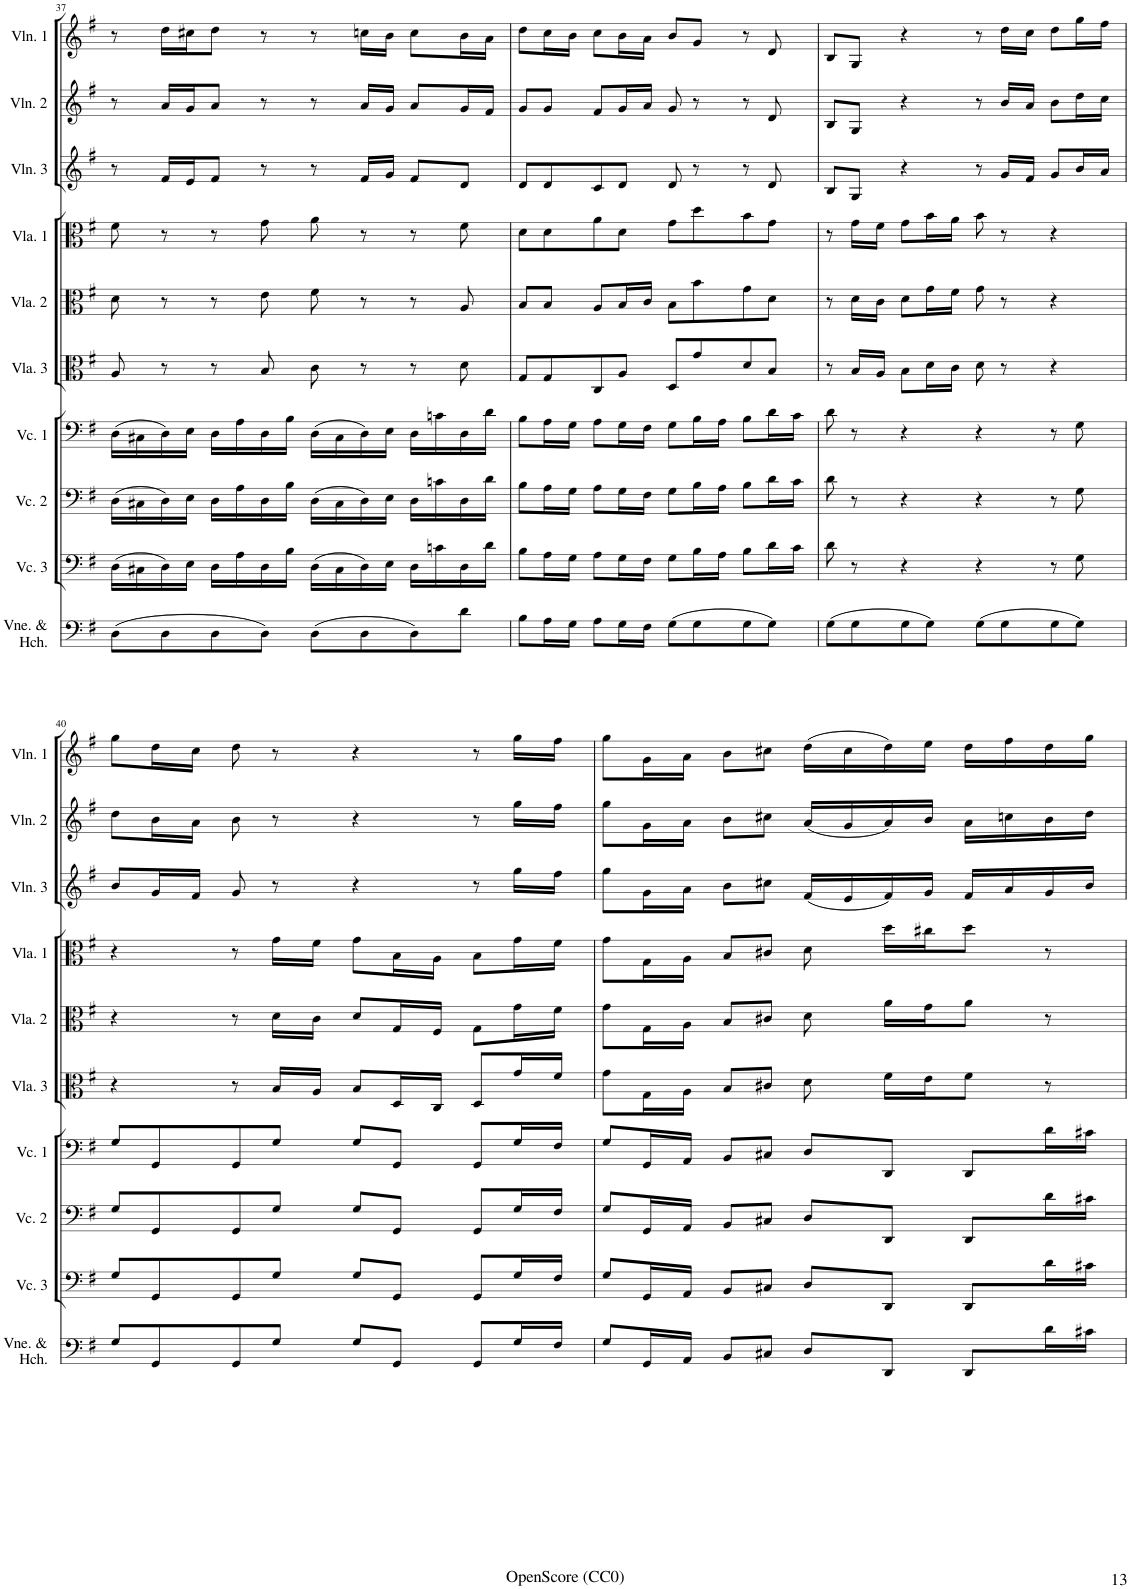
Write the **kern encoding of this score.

**kern	**kern	**kern	**kern	**kern	**kern	**kern	**kern	**kern	**kern
*part10	*part9	*part8	*part7	*part6	*part5	*part4	*part3	*part2	*part1
*staff10	*staff9	*staff8	*staff7	*staff6	*staff5	*staff4	*staff3	*staff2	*staff1
*I"Violone &amp; Harpsichord	*I"Violoncello 3	*I"Violoncello 2	*I"Violoncello 1	*I"Viola 3	*I"Viola 2	*I"Viola 1	*I"Violin 3	*I"Violin 2	*I"Violin 1
*I'Vne. &amp; Hch.	*I'Vc. 3	*I'Vc. 2	*I'Vc. 1	*I'Vla. 3	*I'Vla. 2	*I'Vla. 1	*I'Vln. 3	*I'Vln. 2	*I'Vln. 1
!!LO:PB:g=z
*clefF4	*clefF4	*clefF4	*clefF4	*clefC3	*clefC3	*clefC3	*clefG2	*clefG2	*clefG2
*k[f#]	*k[f#]	*k[f#]	*k[f#]	*k[f#]	*k[f#]	*k[f#]	*k[f#]	*k[f#]	*k[f#]
*M4/4	*M4/4	*M4/4	*M4/4	*M4/4	*M4/4	*M4/4	*M4/4	*M4/4	*M4/4
*met(c|)	*met(c|)	*met(c|)	*met(c|)	*met(c|)	*met(c|)	*met(c|)	*met(c|)	*met(c|)	*met(c|)
=37	=37	=37	=37	=37	=37	=37	=37	=37	=37
(8D\L	(16D\LL	(16D\LL	(16D\LL	8A/	8d\	8f#\	8r	8r	8r
.	16C#X\	16C#X\	16C#X\	.	.	.	.	.	.
8D\	16D\)	16D\)	16D\)	8r	8r	8r	16f#/LL	16a/LL	16dd\LL
.	16E\JJ	16E\JJ	16E\JJ	.	.	.	16e/J	16g/J	16cc#X\J
8D\	16D\LL	16D\LL	16D\LL	8r	8r	8r	8f#/J	8a/J	8dd\J
.	16A\	16A\	16A\	.	.	.	.	.	.
8D\J)	16D\	16D\	16D\	8B/	8e\	8g\	8r	8r	8r
.	16B\JJ	16B\JJ	16B\JJ	.	.	.	.	.	.
(8D\L	(16D\LL	(16D\LL	(16D\LL	8c\	8f#\	8a\	8r	8r	8r
.	16C#\	16C#\	16C#\	.	.	.	.	.	.
8D\	16D\)	16D\)	16D\)	8r	8r	8r	16f#/LL	16a/LL	16ccn\LL
.	16E\JJ	16E\JJ	16E\JJ	.	.	.	16g/JJ	16g/JJ	16b\JJ
8D\)	16D\LL	16D\LL	16D\LL	8r	8r	8r	8f#/L	8a/L	8cc\L
.	16cn\	16cn\	16cn\	.	.	.	.	.	.
8d\J	16D\	16D\	16D\	8d\	8A/	8f#\	8d/J	16g/L	16b\L
.	16d\JJ	16d\JJ	16d\JJ	.	.	.	.	16f#/JJ	16a\JJ
=38	=38	=38	=38	=38	=38	=38	=38	=38	=38
8B\L	8B\L	8B\L	8B\L	8G/L	8B/L	8d\L	8d/L	8g/L	8dd\L
16A\L	16A\L	16A\L	16A\L	8G/	8B/J	8d\	8d/	8g/J	16cc\L
16G\JJ	16G\JJ	16G\JJ	16G\JJ	.	.	.	.	.	16b\JJ
8A\L	8A\L	8A\L	8A\L	8C/	8A/L	8a\	8c/	8f#/L	8cc\L
16G\L	16G\L	16G\L	16G\L	8A/J	16B/L	8d\J	8d/J	16g/L	16b\L
16F#\JJ	16F#\JJ	16F#\JJ	16F#\JJ	.	16c/JJ	.	.	16a/JJ	16a\JJ
(8G\L	8G\L	8G\L	8G\L	8D/L	8B\L	8g\L	8d/	8g/	8b/L
8G\	16B\L	16B\L	16B\L	8g/	8b\	8dd\	8r	8r	8g/J
.	16A\JJ	16A\JJ	16A\JJ	.	.	.	.	.	.
8G\	8B\L	8B\L	8B\L	8d/	8g\	8b\	8r	8r	8r
8G\J)	16d\L	16d\L	16d\L	8B/J	8d\J	8g\J	8d/	8d/	8d/
.	16c\JJ	16c\JJ	16c\JJ	.	.	.	.	.	.
=39	=39	=39	=39	=39	=39	=39	=39	=39	=39
(8G\L	8d\	8d\	8d\	8r	8r	8r	8B/L	8B/L	8B/L
8G\	8r	8r	8r	16B/LL	16d\LL	16g\LL	8G/J	8G/J	8G/J
.	.	.	.	16A/JJ	16c\JJ	16f#\JJ	.	.	.
8G\	4r	4r	4r	8B\L	8d\L	8g\L	4r	4r	4r
8G\J)	.	.	.	16d\L	16g\L	16b\L	.	.	.
.	.	.	.	16c\JJ	16f#\JJ	16a\JJ	.	.	.
(8G\L	4r	4r	4r	8d\	8g\	8b\	8r	8r	8r
8G\	.	.	.	8r	8r	8r	16g/LL	16b/LL	16dd\LL
.	.	.	.	.	.	.	16f#/JJ	16a/JJ	16cc\JJ
8G\	8r	8r	8r	4r	4r	4r	8g/L	8b\L	8dd\L
8G\J)	8G\	8G\	8G\	.	.	.	16b/L	16dd\L	16gg\L
.	.	.	.	.	.	.	16a/JJ	16cc\JJ	16ff#\JJ
!!LO:LB:g=z
=40	=40	=40	=40	=40	=40	=40	=40	=40	=40
8G/L	8G/L	8G/L	8G/L	4r	4r	4r	8b/L	8dd\L	8gg\L
8GG/	8GG/	8GG/	8GG/	.	.	.	16g/L	16b\L	16dd\L
.	.	.	.	.	.	.	16f#/JJ	16a\JJ	16cc\JJ
8GG/	8GG/	8GG/	8GG/	8r	8r	8r	8g/	8b\	8dd\
8G/J	8G/J	8G/J	8G/J	16B/LL	16d\LL	16g\LL	8r	8r	8r
.	.	.	.	16A/JJ	16c\JJ	16f#\JJ	.	.	.
8G/L	8G/L	8G/L	8G/L	8B/L	8d/L	8g\L	4r	4r	4r
8GG/J	8GG/J	8GG/J	8GG/J	16D/L	16G/L	16B\L	.	.	.
.	.	.	.	16C/JJ	16F#/JJ	16A\JJ	.	.	.
8GG/L	8GG/L	8GG/L	8GG/L	8D/L	8G\L	8B\L	8r	8r	8r
16G/L	16G/L	16G/L	16G/L	16g/L	16g\L	16g\L	16gg\LL	16gg\LL	16gg\LL
16F#/JJ	16F#/JJ	16F#/JJ	16F#/JJ	16f#/JJ	16f#\JJ	16f#\JJ	16ff#\JJ	16ff#\JJ	16ff#\JJ
=41	=41	=41	=41	=41	=41	=41	=41	=41	=41
8G/L	8G/L	8G/L	8G/L	8g\L	8g\L	8g\L	8gg\L	8gg\L	8gg\L
16GG/L	16GG/L	16GG/L	16GG/L	16G\L	16G\L	16G\L	16g\L	16g\L	16g\L
16AA/JJ	16AA/JJ	16AA/JJ	16AA/JJ	16A\JJ	16A\JJ	16A\JJ	16a\JJ	16a\JJ	16a\JJ
8BB/L	8BB/L	8BB/L	8BB/L	8B/L	8B/L	8B/L	8b\L	8b\L	8b\L
8C#X/J	8C#X/J	8C#X/J	8C#X/J	8c#X/J	8c#X/J	8c#X/J	8cc#X\J	8cc#X\J	8cc#X\J
8D/L	8D/L	8D/L	8D/L	8d\	8d\	8d\	(16f#/LL	(16a/LL	(16dd\LL
.	.	.	.	.	.	.	16e/	16g/	16cc#\
8DD/J	8DD/J	8DD/J	8DD/J	16f#\LL	16a\LL	16dd\LL	16f#/)	16a/)	16dd\)
.	.	.	.	16e\J	16g\J	16cc#X\J	16g/JJ	16b/JJ	16ee\JJ
8DD/L	8DD/L	8DD/L	8DD/L	8f#\J	8a\J	8dd\J	16f#/LL	16a\LL	16dd\LL
.	.	.	.	.	.	.	16a/	16ccn\	16ff#\
16d\L	16d\L	16d\L	16d\L	8r	8r	8r	16g/	16b\	16dd\
16c#X\JJ	16c#X\JJ	16c#X\JJ	16c#X\JJ	.	.	.	16b/JJ	16dd\JJ	16gg\JJ
=	=	=	=	=	=	=	=	=	=
*-	*-	*-	*-	*-	*-	*-	*-	*-	*-
